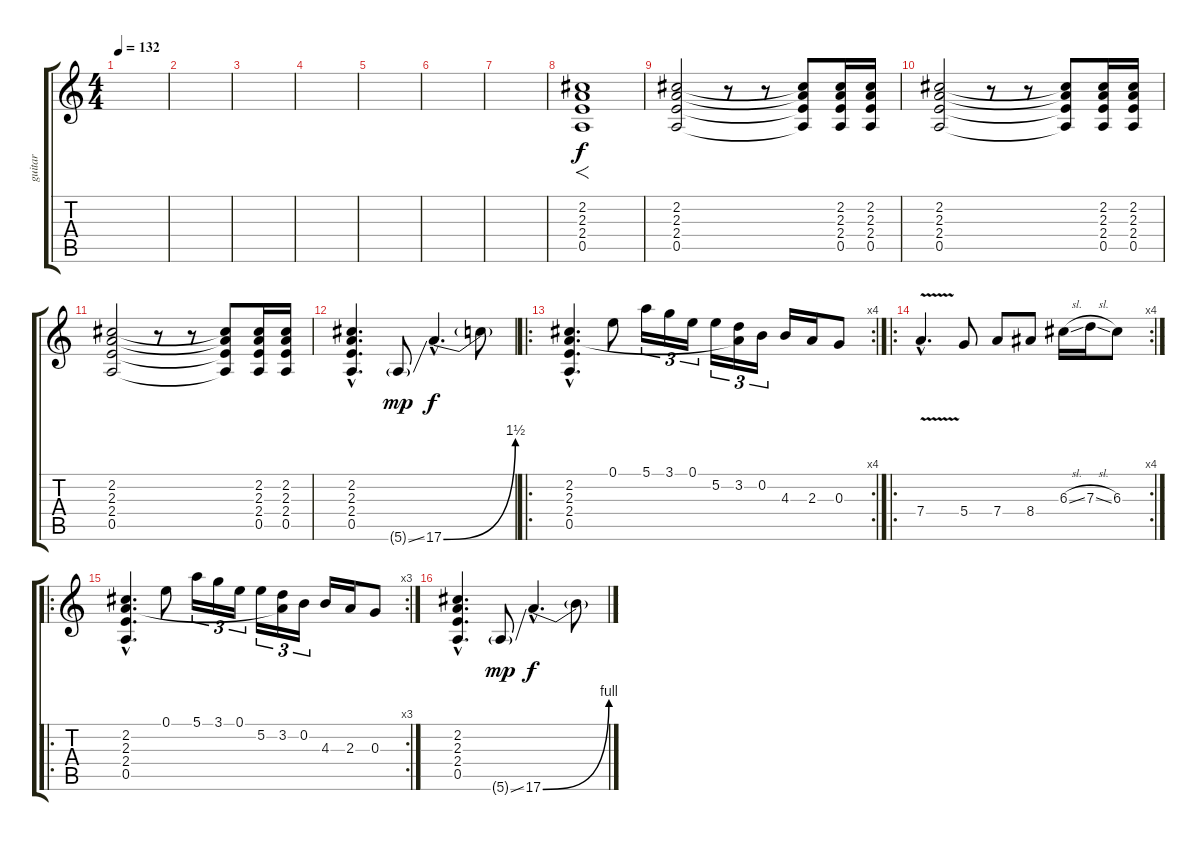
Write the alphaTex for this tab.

\track ("guitar" "guitar") {instrument overdrivenguitar}
\staff {score tabs}
\tuning (E4 B3 G3 D3 A2 E2) {hide}
\ts (4 4)
\tempo 132
\clef g2
\ks c
|
|
|
|
|
|
|
(2.2 2.3 2.4 0.5).1{f} |
(2.2 2.3 2.4 0.5).2 r.8 r.8 (2.2{t} 2.3{t} 2.4{t} 0.5{t}).8 (2.2 2.3 2.4 0.5).16 (2.2 2.3 2.4 0.5).16 |
(2.2 2.3 2.4 0.5).2 r.8 r.8 (2.2{t} 2.3{t} 2.4{t} 0.5{t}).8 (2.2 2.3 2.4 0.5).16 (2.2 2.3 2.4 0.5).16 |
(2.2 2.3 2.4 0.5).2 r.8 r.8 (2.2{t} 2.3{t} 2.4{t} 0.5{t}).8 (2.2 2.3 2.4 0.5).16 (2.2 2.3 2.4 0.5).16 |
(2.2{hac} 2.3{hac} 2.4{hac} 0.5{hac}).4{d} 5.6{ss g}.8{dy mp} 17.6{be (bend 0 0 60 6) hac}.4{d dy f} 17.6{t}.8 |
\ro
\rc 4
(2.2{hac} 2.3{hac} 2.4{hac} 0.5{hac}).4{d} 0.1.8 5.1.16{tu (3 2)} 3.1.16{tu (3 2)} 0.1.16{tu (3 2)} 5.2.16{tu (3 2)} (3.2 2.3{t}).16{tu (3 2)} 0.2.16{tu (3 2)} 4.3.16 2.3.16 0.3.8 |
\ro
\rc 4
7.4{v hac}.4{d} 5.4.8 7.4.8 8.4.8 6.3{sl}.16 7.3{sl}.16 6.3.8 |
\ro
\rc 3
(2.2{hac} 2.3{hac} 2.4{hac} 0.5{hac}).4{d} 0.1.8 5.1.16{tu (3 2)} 3.1.16{tu (3 2)} 0.1.16{tu (3 2)} 5.2.16{tu (3 2)} (3.2 2.3{t}).16{tu (3 2)} 0.2.16{tu (3 2)} 4.3.16 2.3.16 0.3.8 |
(2.2{hac} 2.3{hac} 2.4{hac} 0.5{hac}).4{d} 5.6{ss g}.8{dy mp} 17.6{be (bend 0 0 60 4) hac}.4{d dy f} 17.6{t}.8
